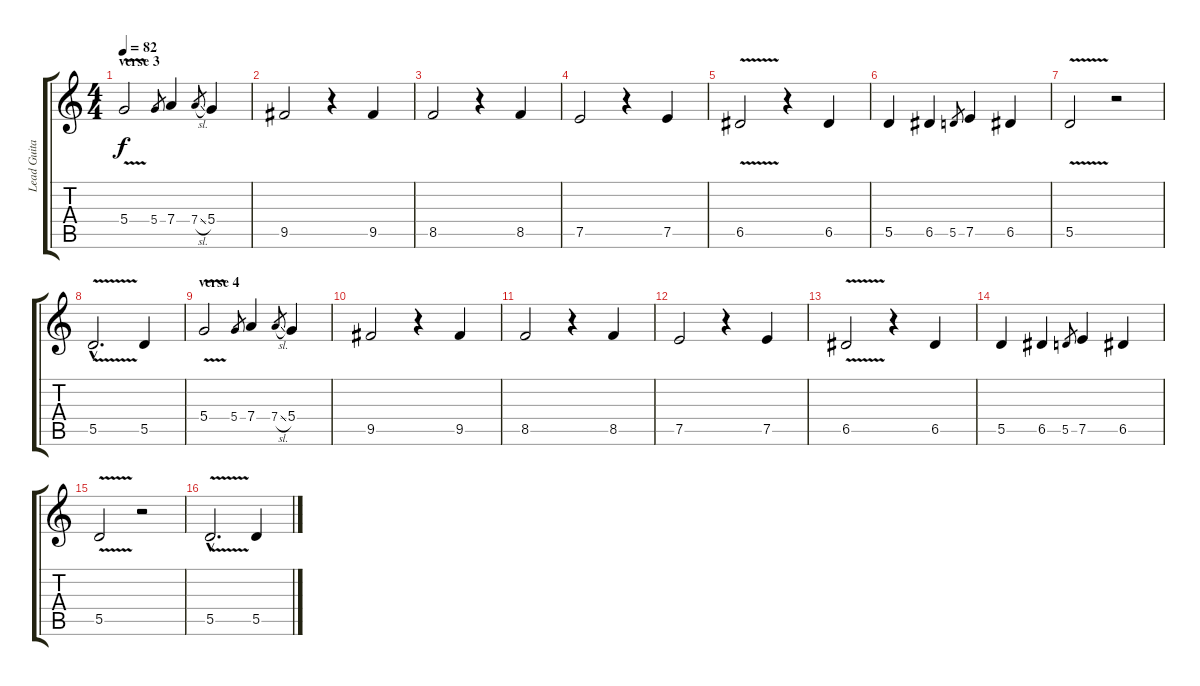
\track ("Lead Guitar (Gilmour)" "Lead Guita") {instrument acousticguitarsteel}
\staff {score tabs}
\tuning (E4 B3 G3 D3 A2 E2) {hide}
\ts (4 4)
\section ("" "verse 3")
\tempo 82
\clef g2
\ks c
5.4{v}.2{dy f} 5.4.8{gr} 7.4.4 7.4{sl}.8{gr} 5.4.4 |
9.5.2 r.4 9.5.4 |
8.5.2 r.4 8.5.4 |
7.5.2 r.4 7.5.4 |
6.5{v}.2 r.4 6.5.4 |
5.5.4 6.5.4 5.5.8{gr} 7.5.4 6.5.4 |
5.5{v}.2 r.2 |
5.5{v hac}.2{d} 5.5.4 |
\section ("" "verse 4")
5.4{v}.2 5.4.8{gr} 7.4.4 7.4{sl}.8{gr} 5.4.4 |
9.5.2 r.4 9.5.4 |
8.5.2 r.4 8.5.4 |
7.5.2 r.4 7.5.4 |
6.5{v}.2 r.4 6.5.4 |
5.5.4 6.5.4 5.5.8{gr} 7.5.4 6.5.4 |
5.5{v}.2 r.2 |
5.5{v hac}.2{d} 5.5.4
